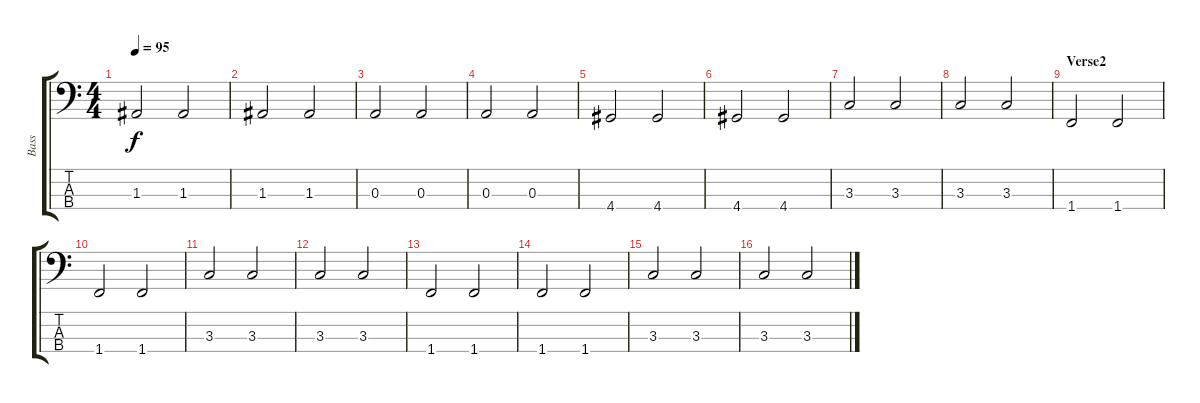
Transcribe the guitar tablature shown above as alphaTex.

\track ("Bass" "Bass") {instrument electricbassfinger}
\staff {score tabs}
\tuning (G2 D2 A1 E1) {hide}
\ts (4 4)
\tempo 95
\clef f4
\ks c
1.3.2{dy f} 1.3.2 |
1.3.2 1.3.2 |
0.3.2 0.3.2 |
0.3.2 0.3.2 |
4.4.2 4.4.2 |
4.4.2 4.4.2 |
3.3.2 3.3.2 |
3.3.2 3.3.2 |
\section ("" "Verse2")
1.4.2 1.4.2 |
1.4.2 1.4.2 |
3.3.2 3.3.2 |
3.3.2 3.3.2 |
1.4.2 1.4.2 |
1.4.2 1.4.2 |
3.3.2 3.3.2 |
3.3.2 3.3.2
